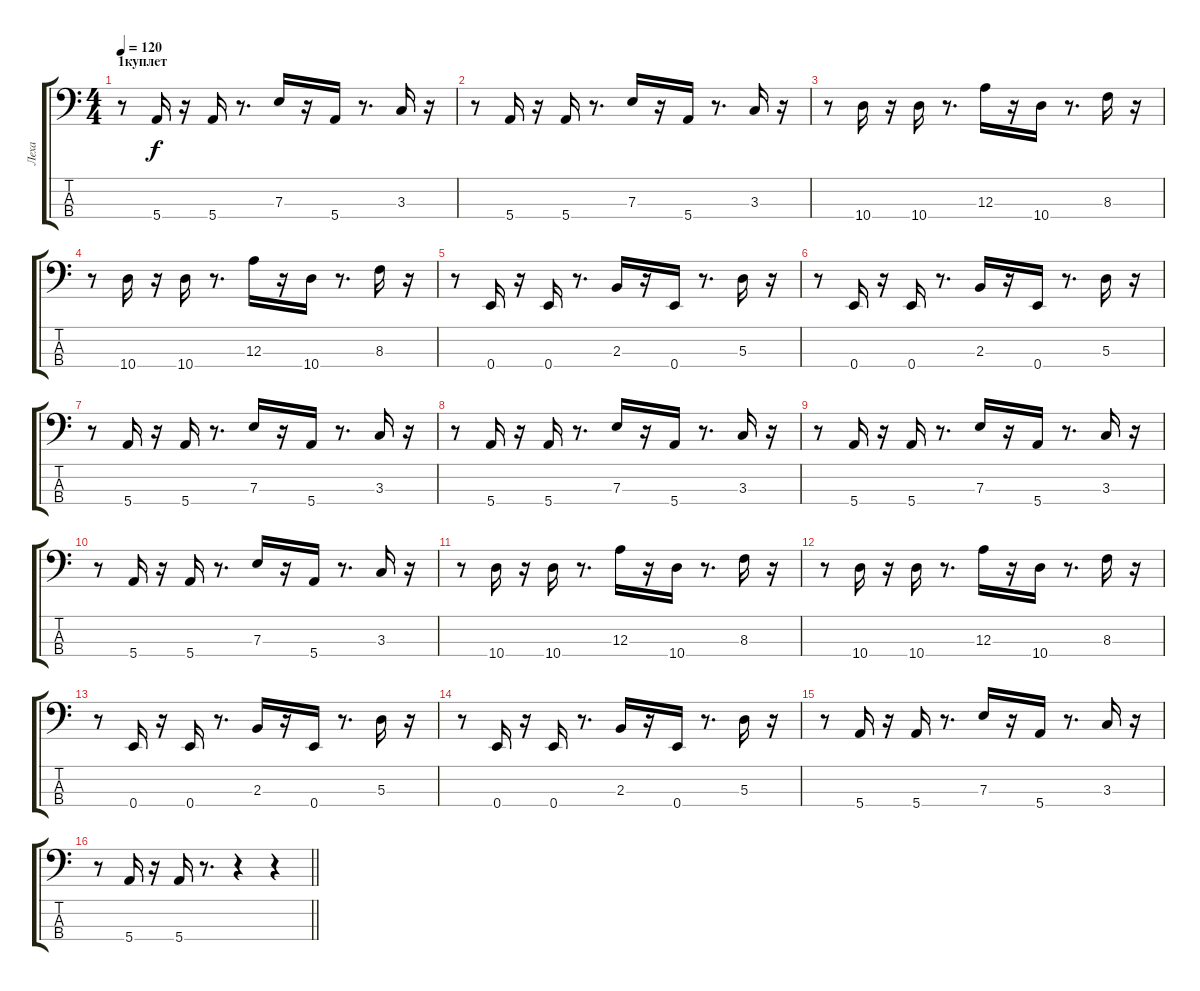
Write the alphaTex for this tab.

\track ("Леха" "Леха") {instrument electricbassfinger}
\staff {score tabs}
\tuning (G2 D2 A1 E1) {hide}
\ts (4 4)
\section ("" "1куплет")
\tempo 120
\clef f4
\ks c
r.8{dy f} 5.4.16 r.16 5.4.16 r.8{d} 7.3.16 r.16 5.4.16 r.8{d} 3.3.16 r.16 |
r.8 5.4.16 r.16 5.4.16 r.8{d} 7.3.16 r.16 5.4.16 r.8{d} 3.3.16 r.16 |
r.8 10.4.16 r.16 10.4.16 r.8{d} 12.3.16 r.16 10.4.16 r.8{d} 8.3.16 r.16 |
r.8 10.4.16 r.16 10.4.16 r.8{d} 12.3.16 r.16 10.4.16 r.8{d} 8.3.16 r.16 |
r.8 0.4.16 r.16 0.4.16 r.8{d} 2.3.16 r.16 0.4.16 r.8{d} 5.3.16 r.16 |
r.8 0.4.16 r.16 0.4.16 r.8{d} 2.3.16 r.16 0.4.16 r.8{d} 5.3.16 r.16 |
r.8 5.4.16 r.16 5.4.16 r.8{d} 7.3.16 r.16 5.4.16 r.8{d} 3.3.16 r.16 |
r.8 5.4.16 r.16 5.4.16 r.8{d} 7.3.16 r.16 5.4.16 r.8{d} 3.3.16 r.16 |
r.8 5.4.16 r.16 5.4.16 r.8{d} 7.3.16 r.16 5.4.16 r.8{d} 3.3.16 r.16 |
r.8 5.4.16 r.16 5.4.16 r.8{d} 7.3.16 r.16 5.4.16 r.8{d} 3.3.16 r.16 |
r.8 10.4.16 r.16 10.4.16 r.8{d} 12.3.16 r.16 10.4.16 r.8{d} 8.3.16 r.16 |
r.8 10.4.16 r.16 10.4.16 r.8{d} 12.3.16 r.16 10.4.16 r.8{d} 8.3.16 r.16 |
r.8 0.4.16 r.16 0.4.16 r.8{d} 2.3.16 r.16 0.4.16 r.8{d} 5.3.16 r.16 |
r.8 0.4.16 r.16 0.4.16 r.8{d} 2.3.16 r.16 0.4.16 r.8{d} 5.3.16 r.16 |
r.8 5.4.16 r.16 5.4.16 r.8{d} 7.3.16 r.16 5.4.16 r.8{d} 3.3.16 r.16 |
\barLineRight lightlight
r.8 5.4.16 r.16 5.4.16 r.8{d} r.4 r.4
